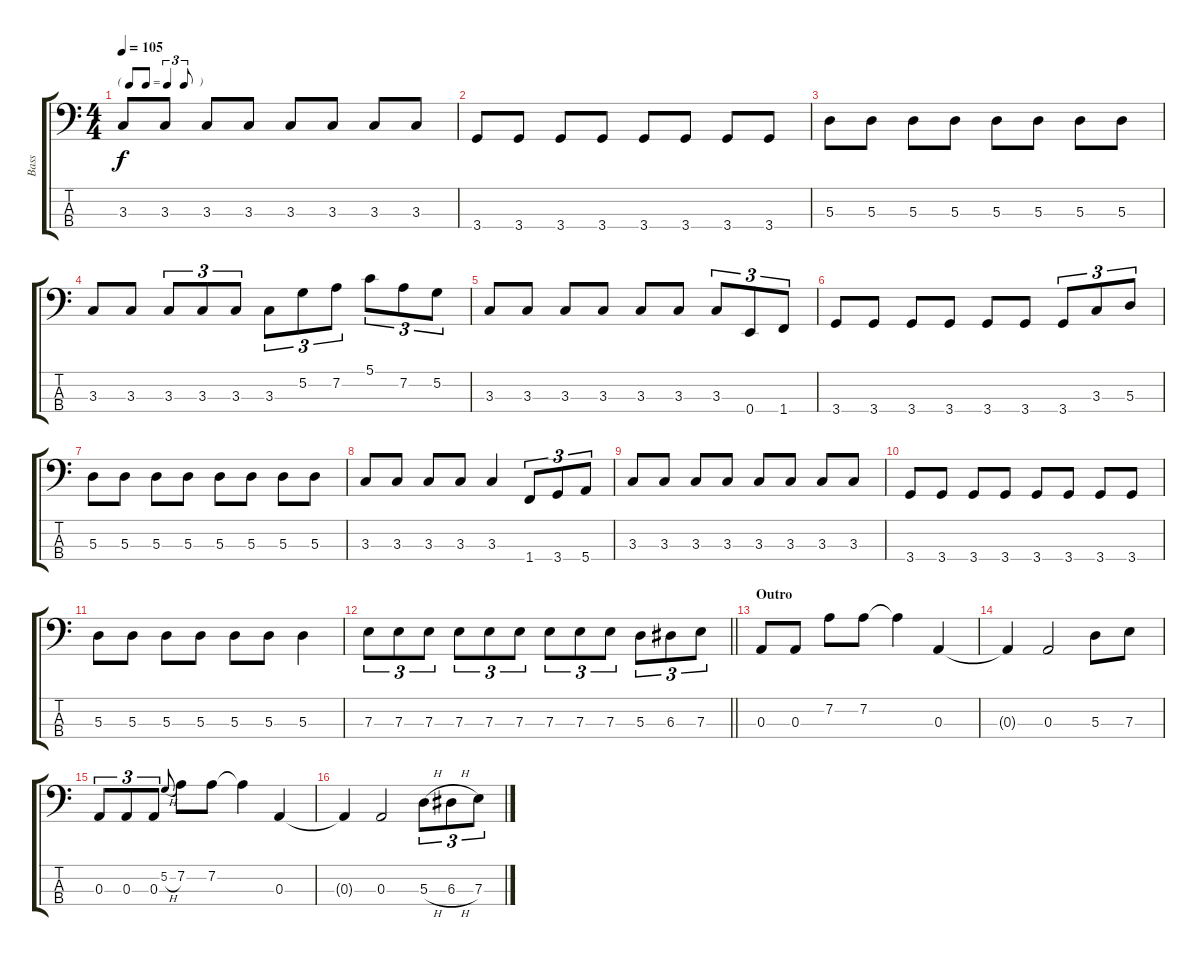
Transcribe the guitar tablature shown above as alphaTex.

\track ("Bass" "Bass") {instrument electricbassfinger}
\staff {score tabs}
\tuning (G2 D2 A1 E1) {hide}
\ts (4 4)
\tf triplet8th
\tempo 105
\clef f4
\ks c
3.3.8{dy f} 3.3.8 3.3.8 3.3.8 3.3.8 3.3.8 3.3.8 3.3.8 |
3.4.8 3.4.8 3.4.8 3.4.8 3.4.8 3.4.8 3.4.8 3.4.8 |
5.3.8 5.3.8 5.3.8 5.3.8 5.3.8 5.3.8 5.3.8 5.3.8 |
3.3.8 3.3.8 3.3.8{tu (3 2)} 3.3.8{tu (3 2)} 3.3.8{tu (3 2)} 3.3.8{tu (3 2)} 5.2.8{tu (3 2)} 7.2.8{tu (3 2)} 5.1.8{tu (3 2)} 7.2.8{tu (3 2)} 5.2.8{tu (3 2)} |
3.3.8 3.3.8 3.3.8 3.3.8 3.3.8 3.3.8 3.3.8{tu (3 2)} 0.4.8{tu (3 2)} 1.4.8{tu (3 2)} |
3.4.8 3.4.8 3.4.8 3.4.8 3.4.8 3.4.8 3.4.8{tu (3 2)} 3.3.8{tu (3 2)} 5.3.8{tu (3 2)} |
5.3.8 5.3.8 5.3.8 5.3.8 5.3.8 5.3.8 5.3.8 5.3.8 |
3.3.8 3.3.8 3.3.8 3.3.8 3.3.4 1.4.8{tu (3 2)} 3.4.8{tu (3 2)} 5.4.8{tu (3 2)} |
3.3.8 3.3.8 3.3.8 3.3.8 3.3.8 3.3.8 3.3.8 3.3.8 |
3.4.8 3.4.8 3.4.8 3.4.8 3.4.8 3.4.8 3.4.8 3.4.8 |
5.3.8 5.3.8 5.3.8 5.3.8 5.3.8 5.3.8 5.3.4 |
\barLineRight lightlight
7.3.8{tu (3 2)} 7.3.8{tu (3 2)} 7.3.8{tu (3 2)} 7.3.8{tu (3 2)} 7.3.8{tu (3 2)} 7.3.8{tu (3 2)} 7.3.8{tu (3 2)} 7.3.8{tu (3 2)} 7.3.8{tu (3 2)} 5.3.8{tu (3 2)} 6.3.8{tu (3 2)} 7.3.8{tu (3 2)} |
\section ("" "Outro")
0.3.8 0.3.8 7.2.8 7.2.8 7.2{t}.4 0.3.4 |
0.3{t}.4 0.3.2 5.3.8 7.3.8 |
0.3.8{tu (3 2)} 0.3.8{tu (3 2)} 0.3.8{tu (3 2)} 5.2{h}.8{gr onbeat} 7.2.8 7.2.8 7.2{t}.4 0.3.4 |
0.3{t}.4 0.3.2 5.3{h}.8{tu (3 2)} 6.3{h}.8{tu (3 2)} 7.3.8{tu (3 2)}
